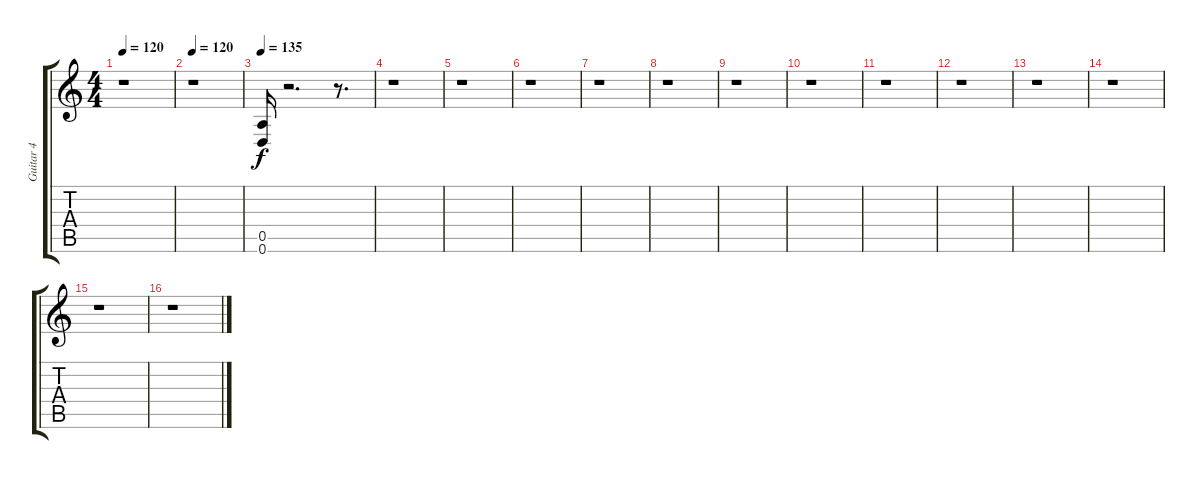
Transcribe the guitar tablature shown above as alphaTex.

\track ("Guitar 4" "Guitar 4") {instrument distortionguitar}
\staff {score tabs}
\tuning (E4 B3 G3 D3 A2 D2) {hide}
\ts (4 4)
\tempo 120
\clef g2
\ks c
r.1{dy f} |
\tempo 120
r.1 |
\tempo 135
(0.5 0.6).16 r.2{d} r.8{d} |
r.1 |
r.1 |
r.1 |
r.1 |
r.1 |
r.1 |
r.1 |
r.1 |
r.1 |
r.1 |
r.1 |
r.1 |
r.1
